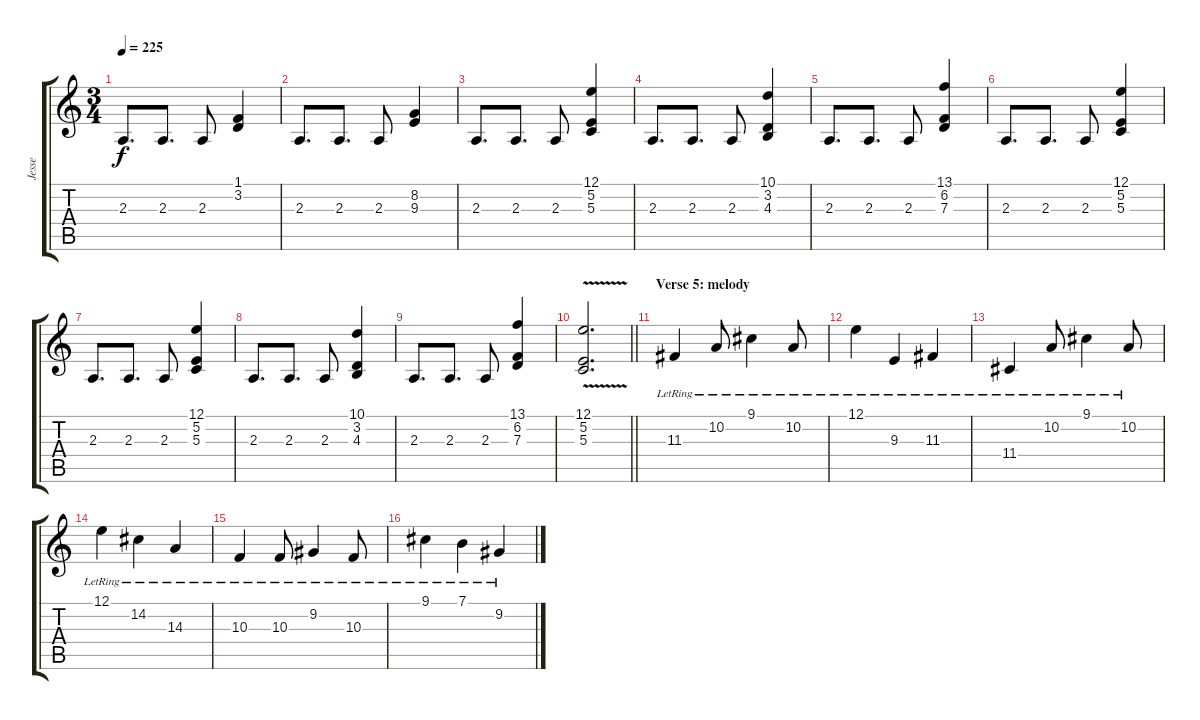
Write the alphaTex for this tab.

\track ("Jesse" "Jesse") {instrument rockorgan}
\staff {score tabs}
\tuning (E4 B3 G3 D3 A2 E2) {hide}
\ts (3 4)
\tempo 225
\clef g2
\ks c
2.3.8{d dy f} 2.3.8{d} 2.3.8 (1.1 3.2).4 |
2.3.8{d} 2.3.8{d} 2.3.8 (8.2 9.3).4 |
2.3.8{d} 2.3.8{d} 2.3.8 (12.1 5.2 5.3).4 |
2.3.8{d} 2.3.8{d} 2.3.8 (10.1 3.2 4.3).4 |
2.3.8{d} 2.3.8{d} 2.3.8 (13.1 6.2 7.3).4 |
2.3.8{d} 2.3.8{d} 2.3.8 (12.1 5.2 5.3).4 |
2.3.8{d} 2.3.8{d} 2.3.8 (12.1 5.2 5.3).4 |
2.3.8{d} 2.3.8{d} 2.3.8 (10.1 3.2 4.3).4 |
2.3.8{d} 2.3.8{d} 2.3.8 (13.1 6.2 7.3).4 |
\barLineRight lightlight
(12.1 5.2 5.3{v}).2{d} |
\section ("" "Verse 5: melody")
11.3{lr}.4{instrument electricpiano1} 10.2{lr}.8 9.1{lr}.4 10.2{lr}.8 |
12.1{lr}.4 9.3{lr}.4 11.3{lr}.4 |
11.4{lr}.4 10.2{lr}.8 9.1{lr}.4 10.2{lr}.8 |
12.1{lr}.4 14.2{lr}.4 14.3{lr}.4 |
10.3{lr}.4 10.3{lr}.8 9.2{lr}.4 10.3{lr}.8 |
9.1{lr}.4 7.1{lr}.4 9.2{lr}.4
